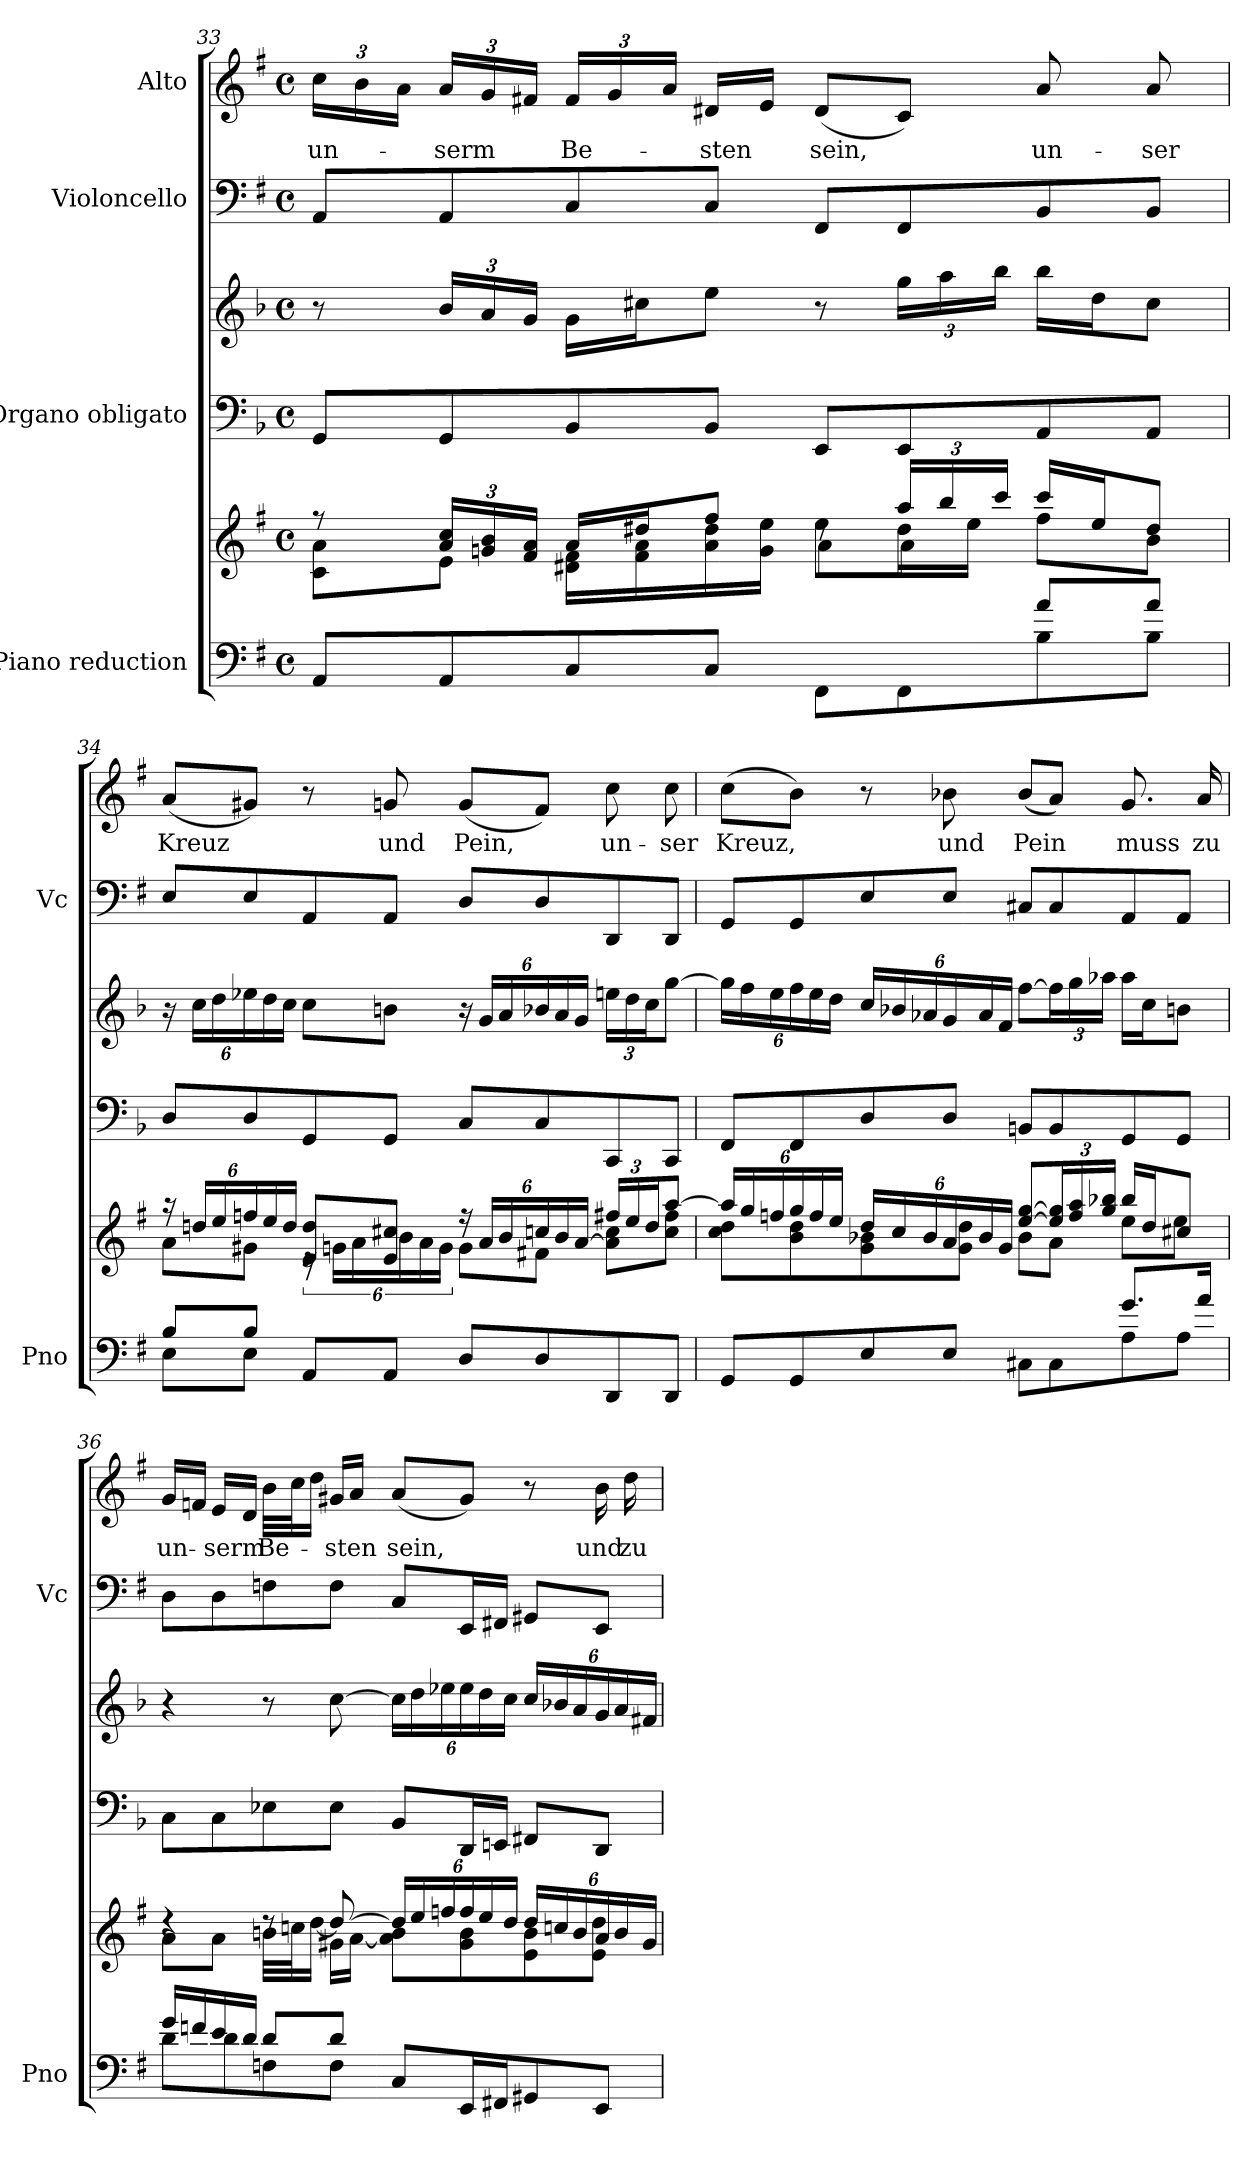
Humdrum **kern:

**kern	**kern	**kern	**kern	**kern	**kern	**text
*part4	*part4	*part3	*part3	*part2	*part1	*part1
*staff6	*staff5	*staff4	*staff3	*staff2	*staff1	*staff1
*I"Piano reduction	*	*I"Organo obligato	*	*I"Violoncello	*I"Alto	*
*I'Pno	*	*	*	*I'Vc	*	*
!!LO:LB:g=z
*clefF4	*clefG2	*clefF4	*clefG2	*clefF4	*clefG2	*
*	*	*ITrd-1c-2	*ITrd-1c-2	*	*	*
*k[f#]	*k[f#]	*k[f#]	*k[f#]	*k[f#]	*k[f#]	*
*M4/4	*M4/4	*M4/4	*M4/4	*M4/4	*M4/4	*
*met(c)	*met(c)	*met(c)	*met(c)	*met(c)	*met(c)	*
=33	=33	=33	=33	=33	=33	=33
*^	*^	*	*	*	*	*
*	*	*	*^	*	*	*	*	*
*	*	*	*	*	*	*	*	*Xbrackettup	*
!	!	!	!	!	!	!	!	!	!LO:LY:b
8AA/L	2ryy	8r	8c\ 8a\L	2ryy	8AA/L	8r	8AA/L	24cc\LL	un-
.	.	.	.	.	.	.	.	24b\	.
.	.	.	.	.	.	.	.	24a\JJ	.
*	*	*Xbrackettup	*	*	*	*Xbrackettup	*	*	*
!	!	!	!	!	!	!	!	!	!LO:LY:b
8AA/	.	24a/ 24cc/LL	8e\J	.	8AA/	24cc/LL	8AA/	24a/LL	-serm
.	.	24gn/ 24b/	.	.	.	24b/	.	24g/	.
.	.	24f#/ 24a/JJ	.	.	.	24a/JJ	.	24f#X/JJ	.
!	!	!	!	!	!	!	!	!	!LO:LY:b
8C/	.	16a/LL	16d#X\ 16f#\LL	.	8C/	16a\LL	8C/	24f#/LL	Be-
.	.	.	.	.	.	.	.	24g/	.
.	.	16dd#X/J	16f#\ 16a\	.	.	16dd#X\J	.	.	.
.	.	.	.	.	.	.	.	24a/JJ	.
!	!	!	!	!	!	!	!	!	!LO:LY:b
8C/J	.	8ff#/J	16a\ 16dd#\	.	8C/J	8ff#\J	8C/J	16d#X/LL	-sten
.	.	.	16g\ 16ee\JJ	.	.	.	.	16e/JJ	.
!	!	!	!	!	!	!	!	!	!LO:LY:b
4ryy	8FF#\L	8rdd	8ee\L	8a\L	8FF#/L	8r	8FF#/L	(<8d#/L	sein,
.	8FF#\	24aa/LL	16dd#\L	8a\J	8FF#/	24aa\LL	8FF#/	8c/J)	.
.	.	24bb/	.	.	.	24bb\	.	.	.
.	.	.	16ee\JJ	.	.	.	.	.	.
.	.	24ccc/JJ	.	.	.	24ccc\JJ	.	.	.
!	!	!	!	!	!	!	!	!	!LO:LY:b
8a/L	8B\	16ccc/LL	8ff#\L	4ryy	8BB/	16ccc\LL	8BB/	8a/	un-
.	.	16ee/J	.	.	.	16ee\J	.	.	.
!	!	!	!	!	!	!	!	!	!LO:LY:b
8a/J	8B\J	8dd#/J	8b\J	.	8BB/J	8dd#\J	8BB/J	8a/	-ser
*	*	*	*v	*v	*	*	*	*	*
=34	=34	=34	=34	=34	=34	=34	=34	=34
!	!	!	!	!	!	!	!	!LO:LY:b
8B/L	8E\L	24r	8a\L	8E/L	24r	8E/L	(<8a/L	Kreuz
.	.	24ddn/LL	.	.	24dd\LL	.	.	.
.	.	24ee/	.	.	24ee\	.	.	.
8B/J	8E\J	24ffn/	8g#X\J	8E/	24ffn\	8E/	8g#X/J)	.
.	.	24ee/	.	.	24ee\	.	.	.
.	.	24dd/JJ	.	.	24dd\JJ	.	.	.
*	*	*	*brackettup	*	*	*	*	*
8AA/L	4ryy	8e/ 8dd/L	24re	8AA/	8dd\L	8AA/	8r	.
.	.	.	24gn\LL	.	.	.	.	.
.	.	.	24a\	.	.	.	.	.
*	*	*	*Xbrackettup	*	*	*	*	*
!	!	!	!	!	!	!	!	!LO:LY:b
8AA/J	.	8e/ 8cc#X/J	24b\	8AA/J	8cc#X\J	8AA/J	8gn/	und
.	.	.	24a\	.	.	.	.	.
.	.	.	24g\JJ	.	.	.	.	.
!	!	!	!	!	!	!	!	!LO:LY:b
8D/L	2ryy	24r	8g\L	8D/L	24r	8D/L	(<8g/L	Pein,
.	.	24a/LL	.	.	24a/LL	.	.	.
.	.	24b/	.	.	24b/	.	.	.
8D/	.	24ccn/	8f#X\J	8D/	24ccn/	8D/	8f#/J)	.
.	.	24b/	.	.	24b/	.	.	.
.	.	[24a/JJ	.	.	24a/JJ	.	.	.
!	!	!	!	!	!	!	!	!LO:LY:b
8DD/	.	24ff#X/LL	8a\] 8cc\L	8DD/	24ff#X\LL	8DD/	8cc\	un-
.	.	24ee/	.	.	24ee\	.	.	.
.	.	24dd/J	.	.	24dd\J	.	.	.
!	!	!	!	!	!	!	!	!LO:LY:b
8DD/J	.	[8aa/J	8cc\ 8ff#\J	8DD/J	[8aa\J	8DD/J	8cc\	-ser
!!LO:PB:g=z
=35	=35	=35	=35	=35	=35	=35	=35	=35
!	!	!	!	!	!	!	!	!LO:LY:b
8GG/L	2ryy	24aa/LL]	8cc\ 8dd\L	8GG/L	24aa\LL]	8GG/L	(>8cc\L	Kreuz,
.	.	24gg/	.	.	24gg\	.	.	.
.	.	24ffn/	.	.	24ff#\	.	.	.
8GG/	.	24gg/	8b\ 8dd\	8GG/	24gg\	8GG/	8b\J)	.
.	.	24ff/	.	.	24ff#\	.	.	.
.	.	24ee/JJ	.	.	24ee\JJ	.	.	.
8E/	.	24dd/LL	8g\ 8b-X\	8E/	24dd/LL	8E/	8r	.
.	.	24cc/	.	.	24ccn/	.	.	.
.	.	24b-/	.	.	24b-X/	.	.	.
!	!	!	!	!	!	!	!	!LO:LY:b
8E/J	.	24a/	8g\ 8dd\J	8E/J	24a/	8E/J	8b-X\	und
.	.	24b-/	.	.	24b-/	.	.	.
.	.	24g/JJ	.	.	24g/JJ	.	.	.
!	!	!	!	!	!	!	!	!LO:LY:b
4ryy	8C#X\L	[8ee/ [8gg/L	8b-\L	8C#X/L	[8gg\L	8C#X/L	(<8b-/L	Pein
.	8C#\	24ee/] 24gg/]L	8a\J	8C#/	24gg\L]	8C#/	8a/J)	.
.	.	24ff/ 24aa/	.	.	24aa\	.	.	.
.	.	24gg/ 24bb-X/JJ	.	.	24bb-X\JJ	.	.	.
!	!	!	!	!	!	!	!	!LO:LY:b
8.g/L	8A\	16bb-/LL	8ee\L	8AA/	16bb-\LL	8AA/	8.g/	muss
.	.	16dd/J	.	.	16dd\J	.	.	.
.	8A\J	8cc#X/J	8ee\J	8AA/J	8cc#X\J	8AA/J	.	.
!	!	!	!	!	!	!	!	!LO:LY:b
16a/Jk	.	.	.	.	.	.	16a/	zu
=36	=36	=36	=36	=36	=36	=36	=36	=36
!	!	!	!	!	!	!	!	!LO:LY:b
16g/LL	8d\L	4rdd	8a\L	8D\L	4r	8D\L	16g/LL	un-
16fn/	.	.	.	.	.	.	16fn/JJ	.
!	!	!	!	!	!	!	!	!LO:LY:b
16e/	8d\	.	8a\J	8D\	.	8D\	16e/LL	-serm
16d/JJ	.	.	.	.	.	.	16d/JJ	.
!	!	!	!	!	!	!	!	!LO:LY:b
8d/L	8Fn\	8rdd	32bn\LLL	8Fn\	8r	8Fn\	32b\LLL	Be-
.	.	.	32ccn\J	.	.	.	32cc\J	.
.	.	.	[16dd\JJ	.	.	.	16dd\JJ	.
!	!	!	!	!	!	!	!	!LO:LY:b
8d/J	8F\J	8dd/_	16g#X\LL	8F\J	[8dd\	8F\J	16g#X/LL	-sten
.	.	.	[16a\JJ	.	.	.	16a/JJ	.
!	!	!	!	!	!	!	!	!LO:LY:b
8C/L	2ryy	24dd/LL]	8a\] 8b\L	8C/L	24dd\LL]	8C/L	(<8a/L	sein,
.	.	24ee/	.	.	24ee\	.	.	.
.	.	24ffn/	.	.	24ffn\	.	.	.
16EE/L	.	24ff/	8g#\ 8b\	16EE/L	24ff\	16EE/L	8g#/J)	.
.	.	24ee/	.	.	24ee\	.	.	.
16FF#X/J	.	.	.	16FF#X/JJ	.	16FF#X/JJ	.	.
.	.	24dd/JJ	.	.	24dd\JJ	.	.	.
8GG#X/	.	24dd/LL	8e\ 8b\	8GG#X/L	24dd/LL	8GG#X/L	8r	.
.	.	24ccn/	.	.	24ccn/	.	.	.
.	.	24b/	.	.	24b/	.	.	.
!	!	!	!	!	!	!	!	!LO:LY:b
8EE/J	.	24a/	8e\ 8dd\J	8EE/J	24a/	8EE/J	16b\	und
.	.	24b/	.	.	24b/	.	.	.
!	!	!	!	!	!	!	!	!LO:LY:b
.	.	.	.	.	.	.	16dd\	zu-
.	.	24g#/JJ	.	.	24g#X/JJ	.	.	.
*v	*v	*	*	*	*	*	*	*
*	*v	*v	*	*	*	*	*
=	=	=	=	=	=	=
*-	*-	*-	*-	*-	*-	*-
